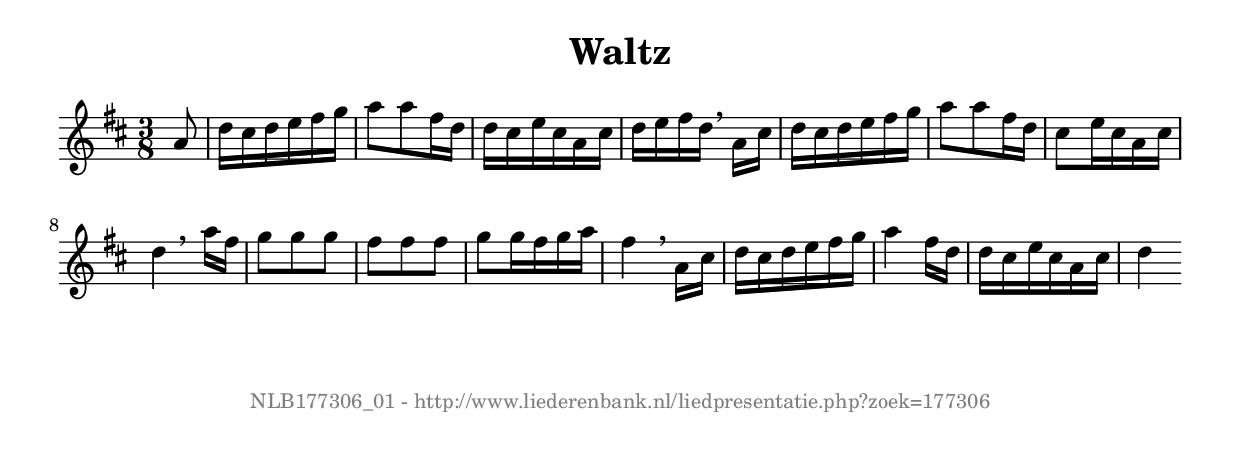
%
% produced by wce2krn 1.64 (7 June 2014)
%
\version"2.16"
#(append! paper-alist '(("long" . (cons (* 210 mm) (* 2000 mm)))))
#(set-default-paper-size "long")
sb = {\breathe}
mBreak = {\breathe }
bBreak = {\breathe }
x = {\once\override NoteHead #'style = #'cross }
gl=\glissando
itime={\override Staff.TimeSignature #'stencil = ##f }
ficta = {\once\set suggestAccidentals = ##t}
fine = {\once\override Score.RehearsalMark #'self-alignment-X = #1 \mark \markup {\italic{Fine}}}
dc = {\once\override Score.RehearsalMark #'self-alignment-X = #1 \mark \markup {\italic{D.C.}}}
dcf = {\once\override Score.RehearsalMark #'self-alignment-X = #1 \mark \markup {\italic{D.C. al Fine}}}
dcc = {\once\override Score.RehearsalMark #'self-alignment-X = #1 \mark \markup {\italic{D.C. al Coda}}}
ds = {\once\override Score.RehearsalMark #'self-alignment-X = #1 \mark \markup {\italic{D.S.}}}
dsf = {\once\override Score.RehearsalMark #'self-alignment-X = #1 \mark \markup {\italic{D.S. al Fine}}}
dsc = {\once\override Score.RehearsalMark #'self-alignment-X = #1 \mark \markup {\italic{D.S. al Coda}}}
pv = {\set Score.repeatCommands = #'((volta "1"))}
sv = {\set Score.repeatCommands = #'((volta "2"))}
tv = {\set Score.repeatCommands = #'((volta "3"))}
qv = {\set Score.repeatCommands = #'((volta "4"))}
xv = {\set Score.repeatCommands = #'((volta #f))}
\header{ tagline = ""
title = "Waltz"
}
\score {{
\key d \major
\relative g'
{
\set melismaBusyProperties = #'()
\partial 32*4
\time 3/8
\tempo 4=120
\override Score.MetronomeMark #'transparent = ##t
\override Score.RehearsalMark #'break-visibility = #(vector #t #t #f)
a8 d16 cis d e fis g a8 a fis16 d d cis e cis a cis d e fis d \sb a cis d cis d e fis g a8 a fis16 d cis8 e16 cis a cis d4 \bar ":|:" \bBreak
a'16 fis g8 g g fis fis fis g g16 fis g a fis4 \sb a,16 cis d cis d e fis g a4 fis16 d d cis e cis a cis d4 \bar ":|"
 }}
 \midi { }
 \layout {
            indent = 0.0\cm
}
}
\markup { \vspace #0 } \markup { \with-color #grey \fill-line { \center-column { \smaller "NLB177306_01 - http://www.liederenbank.nl/liedpresentatie.php?zoek=177306" } } }
